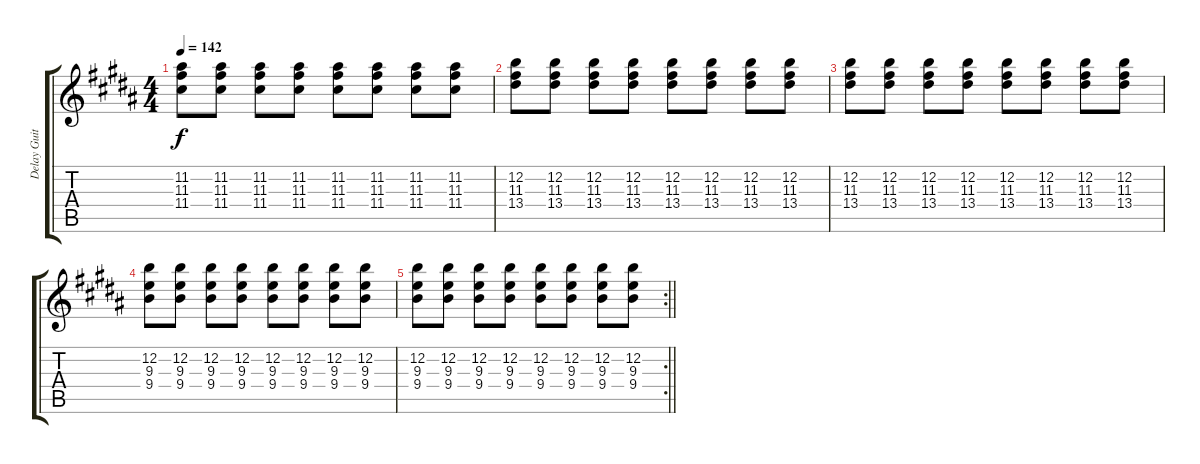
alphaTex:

\track ("Delay Guitar 2" "Delay Guit") {instrument electricguitarclean}
\staff {score tabs}
\tuning (E4 B3 G3 D3 A2 E2) {hide}
\ts (4 4)
\tempo 142
\clef g2
\ks b
(11.2 11.3 11.4).8{dy f} (11.2 11.3 11.4).8 (11.2 11.3 11.4).8 (11.2 11.3 11.4).8 (11.2 11.3 11.4).8 (11.2 11.3 11.4).8 (11.2 11.3 11.4).8 (11.2 11.3 11.4).8 |
(12.2 11.3 13.4).8 (12.2 11.3 13.4).8 (12.2 11.3 13.4).8 (12.2 11.3 13.4).8 (12.2 11.3 13.4).8 (12.2 11.3 13.4).8 (12.2 11.3 13.4).8 (12.2 11.3 13.4).8 |
(12.2 11.3 13.4).8 (12.2 11.3 13.4).8 (12.2 11.3 13.4).8 (12.2 11.3 13.4).8 (12.2 11.3 13.4).8 (12.2 11.3 13.4).8 (12.2 11.3 13.4).8 (12.2 11.3 13.4).8 |
(12.2 9.3 9.4).8 (12.2 9.3 9.4).8 (12.2 9.3 9.4).8 (12.2 9.3 9.4).8 (12.2 9.3 9.4).8 (12.2 9.3 9.4).8 (12.2 9.3 9.4).8 (12.2 9.3 9.4).8 |
\rc 2
\barLineRight lightlight
(12.2 9.3 9.4).8 (12.2 9.3 9.4).8 (12.2 9.3 9.4).8 (12.2 9.3 9.4).8 (12.2 9.3 9.4).8 (12.2 9.3 9.4).8 (12.2 9.3 9.4).8 (12.2 9.3 9.4).8
